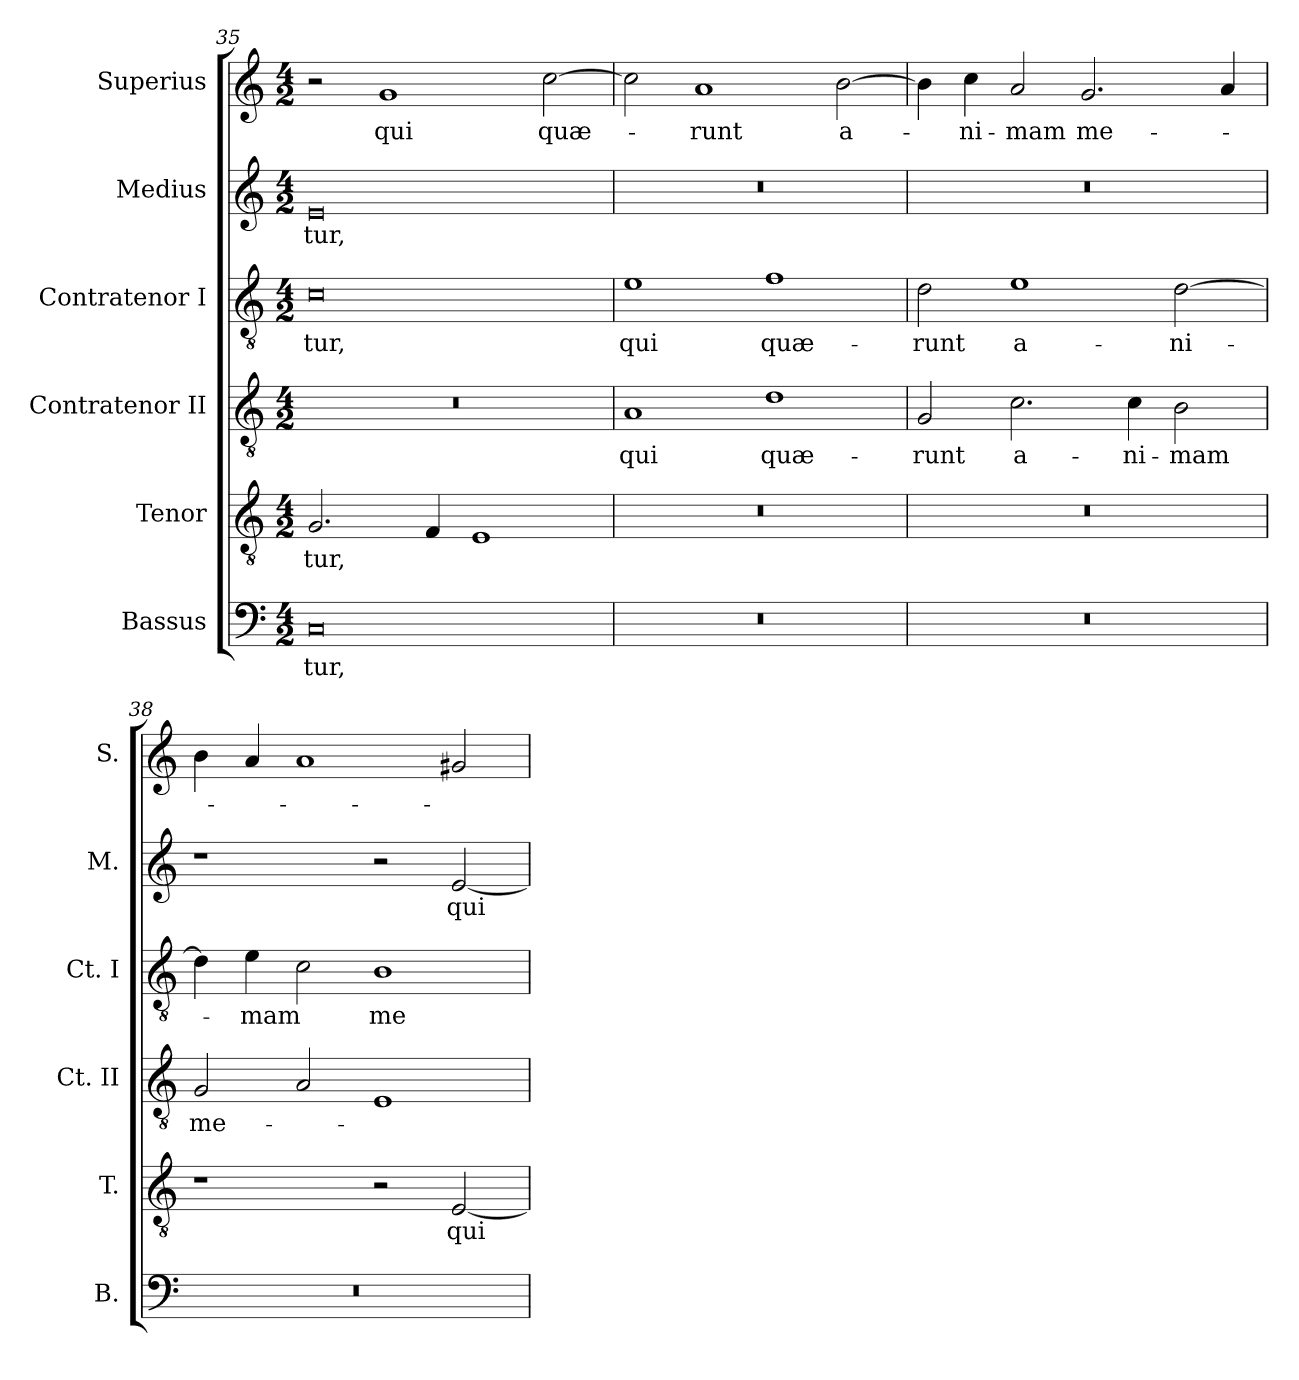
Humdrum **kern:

**kern	**text	**kern	**text	**kern	**text	**kern	**text	**kern	**text	**kern	**text
*part6	*part6	*part5	*part5	*part4	*part4	*part3	*part3	*part2	*part2	*part1	*part1
*staff6	*staff6	*staff5	*staff5	*staff4	*staff4	*staff3	*staff3	*staff2	*staff2	*staff1	*staff1
*I"Bassus	*	*I"Tenor	*	*I"Contratenor II	*	*I"Contratenor I	*	*I"Medius	*	*I"Superius	*
*I'B.	*	*I'T.	*	*I'Ct. II	*	*I'Ct. I	*	*I'M.	*	*I'S.	*
*clefF4	*	*clefGv2	*	*clefGv2	*	*clefGv2	*	*clefG2	*	*clefG2	*
*	*	*ITrd7c12	*	*ITrd7c12	*	*ITrd7c12	*	*	*	*	*
*k[]	*	*k[]	*	*k[]	*	*k[]	*	*k[]	*	*k[]	*
*C:	*	*C:	*	*C:	*	*C:	*	*C:	*	*C:	*
*M4/2	*	*M4/2	*	*M4/2	*	*M4/2	*	*M4/2	*	*M4/2	*
=35	=35	=35	=35	=35	=35	=35	=35	=35	=35	=35	=35
!	!LO:LY:b:color=#000000	!	!	!	!	!	!	!	!	!	!
!	!	!	!LO:LY:b:color=#000000	!LO:N:vis=1	!	!	!	!	!	!	!
!	!	!	!	!	!	!	!LO:LY:b:color=#000000	!	!	!	!
!	!	!	!	!	!	!	!	!	!LO:LY:b:color=#000000	!	!
0Ci	-tur,	2.GGi/	-tur,	0r	.	0Ci	-tur,	0ei	-tur,	2r	.
!	!	!	!	!	!	!	!	!	!	!	!LO:LY:b:color=#000000
.	.	.	.	.	.	.	.	.	.	1gi	qui
.	.	4FFi/	.	.	.	.	.	.	.	.	.
.	.	1EEi	.	.	.	.	.	.	.	.	.
!	!	!	!	!	!	!	!	!	!	!	!LO:LY:b:color=#000000
.	.	.	.	.	.	.	.	.	.	[>2cci\	quæ-
!!LO:LB:g=z
=36	=36	=36	=36	=36	=36	=36	=36	=36	=36	=36	=36
!LO:N:vis=1	!	!LO:N:vis=1	!	!	!	!	!	!	!	!	!
!	!	!	!	!	!LO:LY:b:color=#000000	!	!	!	!	!	!
!	!	!	!	!	!	!	!LO:LY:b:color=#000000	!LO:N:vis=1	!	!	!
0r	.	0r	.	1AAi	qui	1Ei	qui	0r	.	2cci\]	.
!	!	!	!	!	!	!	!	!	!	!	!LO:LY:b:color=#000000
.	.	.	.	.	.	.	.	.	.	1ai	-runt
!	!	!	!	!	!LO:LY:b:color=#000000	!	!	!	!	!	!
!	!	!	!	!	!	!	!LO:LY:b:color=#000000	!	!	!	!
.	.	.	.	1Di	quæ-	1Fi	quæ-	.	.	.	.
!	!	!	!	!	!	!	!	!	!	!	!LO:LY:b:color=#000000
.	.	.	.	.	.	.	.	.	.	[>2bi\	a-
=37	=37	=37	=37	=37	=37	=37	=37	=37	=37	=37	=37
!LO:N:vis=1	!	!LO:N:vis=1	!	!	!	!	!	!	!	!	!
!	!	!	!	!	!LO:LY:b:color=#000000	!	!	!	!	!	!
!	!	!	!	!	!	!	!LO:LY:b:color=#000000	!LO:N:vis=1	!	!	!
0r	.	0r	.	2GGi/	-runt	2Di\	-runt	0r	.	4bi\]	.
!	!	!	!	!	!	!	!	!	!	!	!LO:LY:b:color=#000000
.	.	.	.	.	.	.	.	.	.	4cci\	-ni-
!	!	!	!	!	!LO:LY:b:color=#000000	!	!	!	!	!	!
!	!	!	!	!	!	!	!LO:LY:b:color=#000000	!	!	!	!
!	!	!	!	!	!	!	!	!	!	!	!LO:LY:b:color=#000000
.	.	.	.	2.Ci\	a-	1Ei	a-	.	.	2ai/	-mam
!	!	!	!	!	!	!	!	!	!	!	!LO:LY:b:color=#000000
.	.	.	.	.	.	.	.	.	.	2.gi/	me-
!	!	!	!	!	!LO:LY:b:color=#000000	!	!	!	!	!	!
.	.	.	.	4Ci\	-ni-	.	.	.	.	.	.
!	!	!	!	!	!LO:LY:b:color=#000000	!	!	!	!	!	!
!	!	!	!	!	!	!	!LO:LY:b:color=#000000	!	!	!	!
.	.	.	.	2BBi\	-mam	[>2Di\	-ni-	.	.	.	.
.	.	.	.	.	.	.	.	.	.	4ai/	.
=38	=38	=38	=38	=38	=38	=38	=38	=38	=38	=38	=38
!LO:N:vis=1	!	!	!	!	!	!	!	!	!	!	!
!	!	!	!	!	!LO:LY:b:color=#000000	!	!	!	!	!	!
0r	.	1r	.	2GGi/	me-	4Di\]	.	1r	.	4bi\	.
!	!	!	!	!	!	!	!LO:LY:b:color=#000000	!	!	!	!
.	.	.	.	.	.	4Ei\	-mam	.	.	4ai/	.
.	.	.	.	2AAi/	.	2Ci\	.	.	.	1ai	.
!	!	!	!	!	!	!	!LO:LY:b:color=#000000	!	!	!	!
.	.	2r	.	1EEi	.	1BBi	me-	2r	.	.	.
!	!	!	!LO:LY:b:color=#000000	!	!	!	!	!	!	!	!
!	!	!	!	!	!	!	!	!	!LO:LY:b:color=#000000	!	!
.	.	[<2EEi/	qui	.	.	.	.	[<2ei/	qui	2g#Xi/	.
=	=	=	=	=	=	=	=	=	=	=	=
*-	*-	*-	*-	*-	*-	*-	*-	*-	*-	*-	*-
